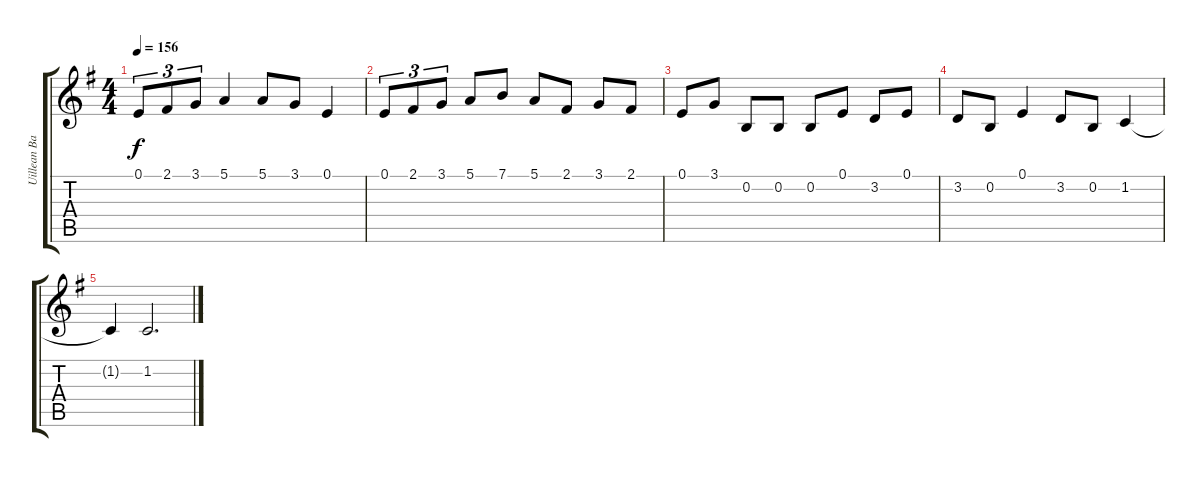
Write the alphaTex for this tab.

\track ("Uillean Bagpipes" "Uillean Ba") {instrument bagpipe}
\staff {score tabs}
\tuning (E4 B3 G3 D3 A2 E2) {hide}
\ts (4 4)
\tempo 156
\clef g2
\ks g
0.1.8{tu (3 2) dy f} 2.1.8{tu (3 2)} 3.1.8{tu (3 2)} 5.1.4 5.1.8 3.1.8 0.1.4 |
0.1.8{tu (3 2)} 2.1.8{tu (3 2)} 3.1.8{tu (3 2)} 5.1.8 7.1.8 5.1.8 2.1.8 3.1.8 2.1.8 |
0.1.8 3.1.8 0.2.8 0.2.8 0.2.8 0.1.8 3.2.8 0.1.8 |
3.2.8 0.2.8 0.1.4 3.2.8 0.2.8 1.2.4 |
1.2{t}.4 1.2.2{d}
